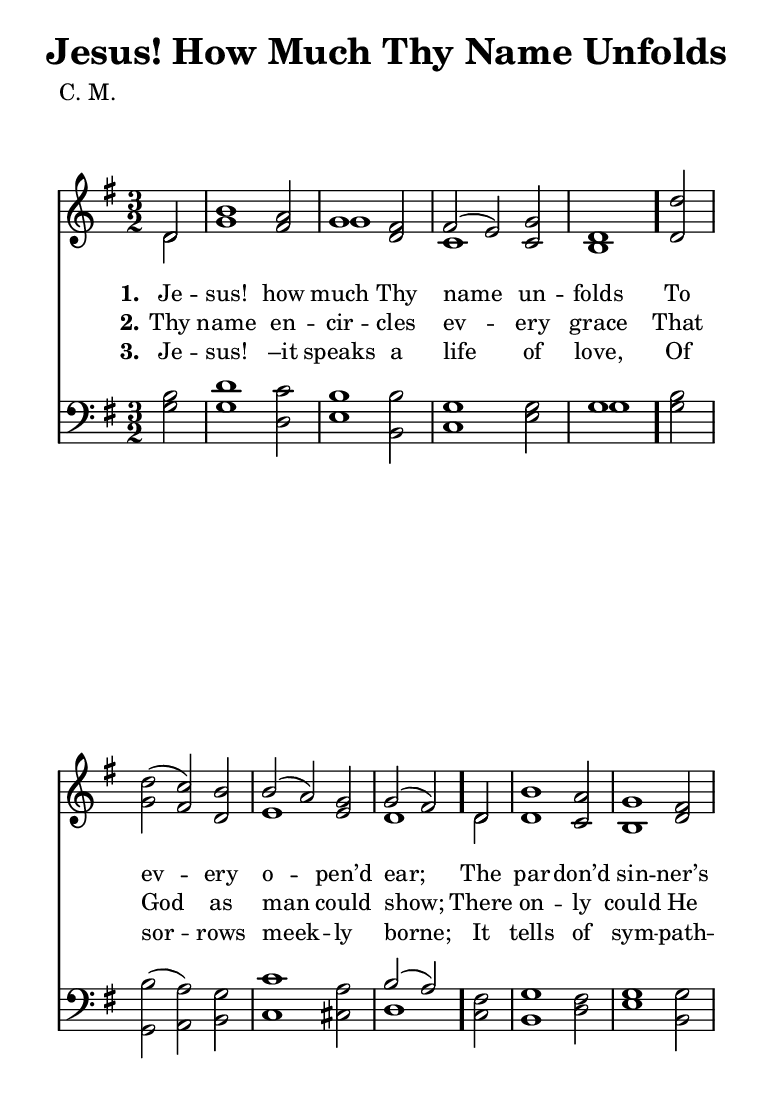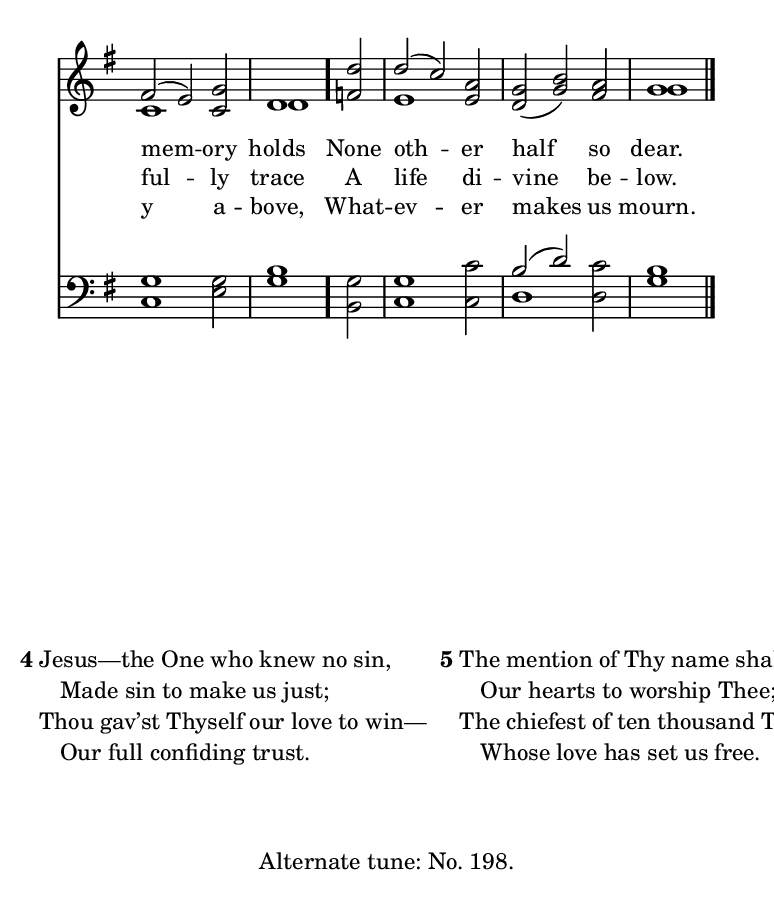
\include "common/global.ily"
\paper {
  \include "common/paper.ily"
  ragged-last-bottom = ##t
  system-count = #(cond (is-eogsized 2) (#t #f))
  system-system-spacing.padding = 11
  markup-markup-spacing.padding = 6
}

\header{
  hymnnumber = "165"
  title = "Jesus! How Much Thy Name Unfolds"
  tunename = ""
  meter = "C. M."
  %copyright = ""
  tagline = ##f
}

global = {
  \include "common/overrides.ily"
  \override Staff.TimeSignature.style = #'numbered
  \time 3/2
  \override Score.MetronomeMark.transparent = ##t % hide all fermata changes too
  \tempo 2=90
  \key g \major
  \partial 2
  \autoBeamOff
}

notesSoprano = {
\global
\relative c' {

  d2 | b'1 a2 | g1 fis2 | fis( e) g | d1
  d'2 | d( c) b | b( a) g | g( fis)
  d2 | b'1 a2 | g1 fis2 | fis( e) g | d1
  d'2 | d( c) a | g( b) a | g1

  \bar "|."

}
}

notesAlto = {
\global
\relative e' {

  d2 | g1 fis2 | g1 d2 | c1 c2 | b1
  d2 | g( fis) d | e1 e2 | d1
  d2 | d1 c2 b1 d2 | c1 c2 | d1
  f2 | e1 e2 | d( g) fis | g1

}
}

notesTenor = {
\global
\relative a {

  b2 | d1 c2 b1 b2 | g1 g2 | g1
  b2 | b( a) g | c1 a2 | b( a)
  fis2 | g1 fis2 g1 g2 | g1 g2 | b1
  g2 | g1 c2 | b( d) c | b1

}
}

notesBass = {
\global
\relative f {

  g2 | g1 d2 | e1 b2 | c1 e2 | g1
  g2 | g,( a) b | c1 cis2 | d1
  c2 | b1 d2 | e1 b2 | c1 e2 | g1
  b,2 | c1 c2 | d1 d2 | g1

}
}

wordsA = \lyricmode {
\set stanza = "1."

Je -- sus! how much Thy name un -- folds \bar "."
To ev -- ery o -- pen’d ear; \bar "."
The par -- don’d sin -- ner’s mem -- ory holds \bar "."
None oth -- er half so dear. \bar "."

}

wordsB = \lyricmode {
\set stanza = "2."

Thy name en -- cir -- cles ev -- ery grace
That God as man could show;
There on -- ly could He ful -- ly trace
A life di -- vine be -- low.

}

wordsC = \lyricmode {
\set stanza = "3."

Je -- sus! –it speaks a life of love,
Of sor -- rows meek -- ly borne;
It tells of sym -- path -- y a -- bove,
What -- ev -- er makes us mourn.

}

wordsD = \markuplist {

\line { Jesus—the One who knew no sin, }
\line { { \hspace #2 } Made sin to make us just; }
\line { Thou gav’st Thyself our love to win— }
\line { { \hspace #2 } Our full confiding trust. }

}

wordsE = \markuplist {

\line { The mention of Thy name shall bow }
\line { { \hspace #2 } Our hearts to worship Thee; }
\line { The chiefest of ten thousand Thou, }
\line { { \hspace #2 } Whose love has set us free. }

}

\score {
  \context ChoirStaff <<
    \context Staff = upper <<
      \set Staff.autoBeaming = ##f
      \set ChoirStaff.systemStartDelimiter = #'SystemStartBar
      \set ChoirStaff.printPartCombineTexts = ##f
      \partcombine #'(2 . 9) \notesSoprano \notesAlto
      \context NullVoice = sopranos { \voiceOne << \notesSoprano >> }
      \context NullVoice = altos { \voiceTwo << \notesAlto >> }
      \context Lyrics = one   \lyricsto sopranos \wordsA
      \context Lyrics = two   \lyricsto sopranos \wordsB
      \context Lyrics = three \lyricsto sopranos \wordsC
    >>
    \context Staff = men <<
      \set Staff.autoBeaming = ##f
      \clef bass
      \set ChoirStaff.printPartCombineTexts = ##f
      \partcombine #'(2 . 9) \notesTenor \notesBass
      \context NullVoice = tenors { \voiceOne << \notesTenor >> }
      \context NullVoice = basses { \voiceTwo << \notesBass >> }
    >>
  >>
  \layout {
    \include "common/layout.ily"
  }
  \midi{
    \include "common/midi.ily"
  }
}

\noPageBreak

\markup { \fill-line {
  \hspace #0.1
  \line{ \bold 4 \column { \wordsD } }
  \hspace #0.1
  \line{ \bold 5 \column { \wordsE } }
  \hspace #0.1
} }

\noPageBreak

\markup { \vspace #2 \fill-line { \raise #2 \line { Alternate tune: No. 198. } } }

\version "2.19.49"  % necessary for upgrading to future LilyPond versions.

% vi:set et ts=2 sw=2 ai nocindent syntax=lilypond:
